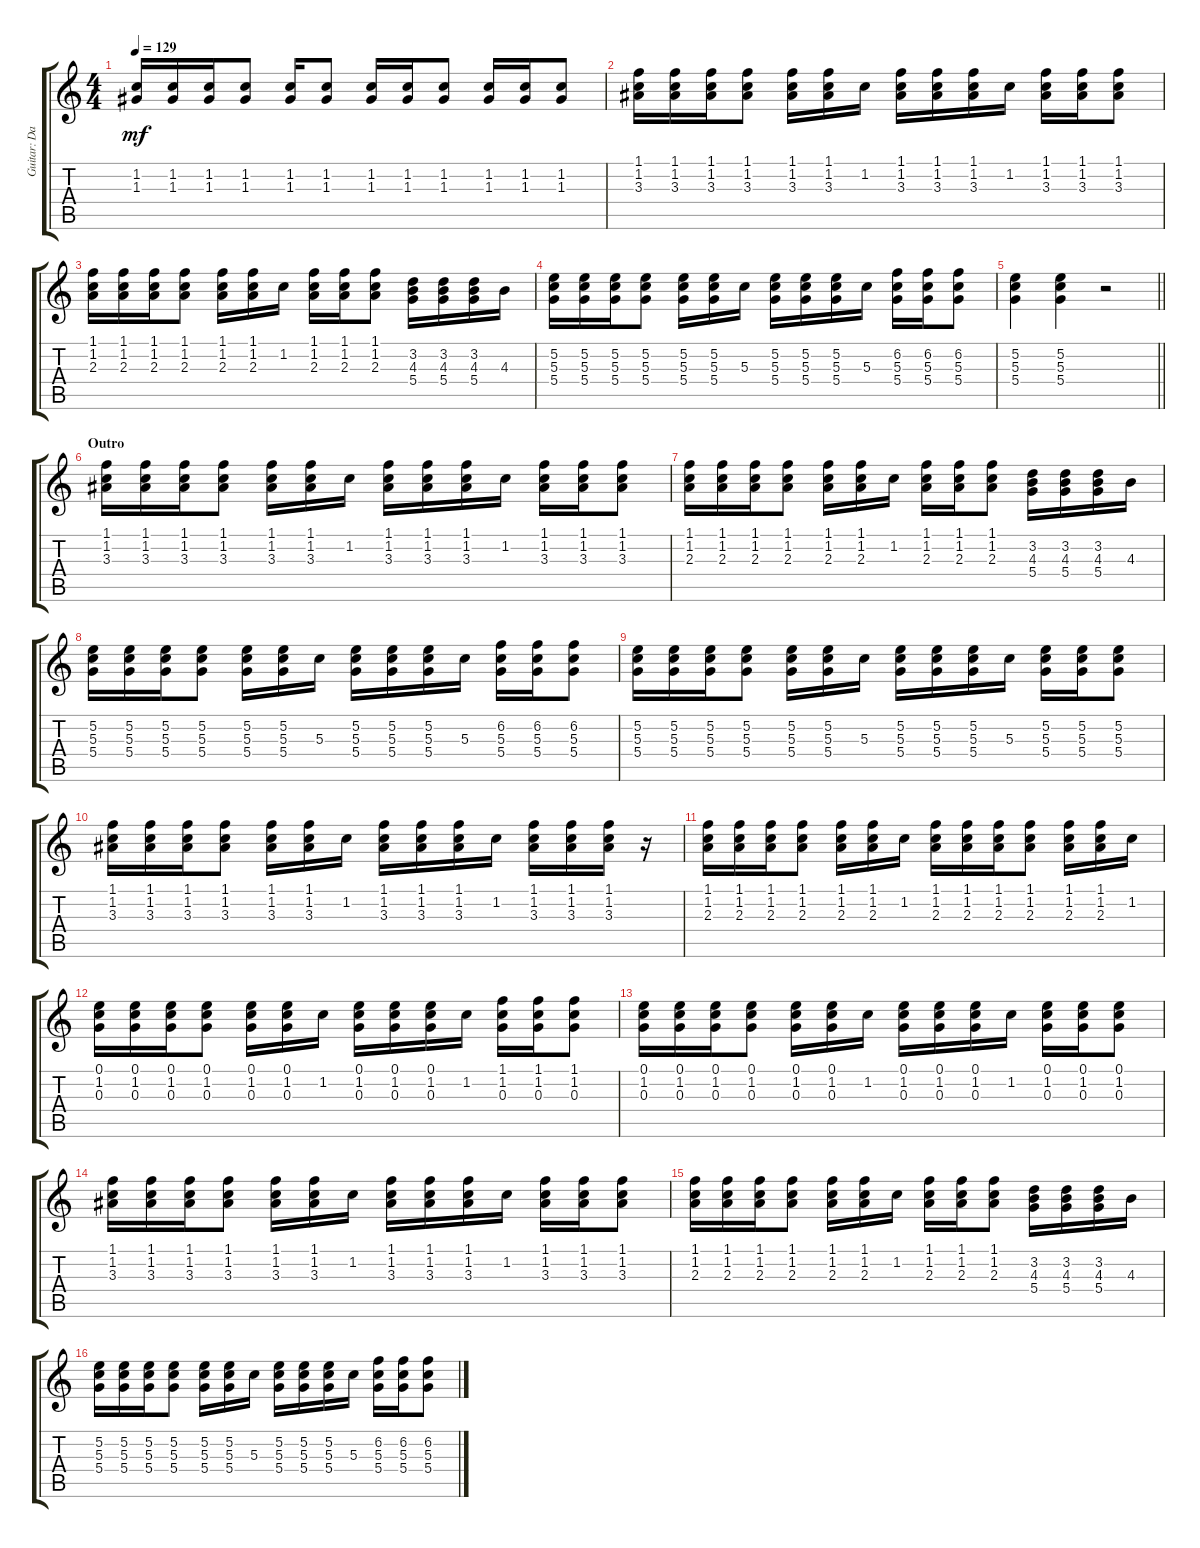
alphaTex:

\track ("Guitar: Dave" "Guitar: Da") {instrument electricguitarclean}
\staff {score tabs}
\tuning (E4 B3 G3 D3 A2 E2) {hide}
\ts (4 4)
\tempo 129
\clef g2
\ks c
(1.2 1.3).16{dy mf} (1.2 1.3).16 (1.2 1.3).16 (1.2 1.3).8 (1.2 1.3).16 (1.2 1.3).8 (1.2 1.3).16 (1.2 1.3).16 (1.2 1.3).8 (1.2 1.3).16 (1.2 1.3).16 (1.2 1.3).8 |
(1.1 1.2 3.3).16 (1.1 1.2 3.3).16 (1.1 1.2 3.3).16 (1.1 1.2 3.3).8 (1.1 1.2 3.3).16 (1.1 1.2 3.3).16 1.2.16 (1.1 1.2 3.3).16 (1.1 1.2 3.3).16 (1.1 1.2 3.3).16 1.2.16 (1.1 1.2 3.3).16 (1.1 1.2 3.3).16 (1.1 1.2 3.3).8 |
(1.1 1.2 2.3).16 (1.1 1.2 2.3).16 (1.1 1.2 2.3).16 (1.1 1.2 2.3).8 (1.1 1.2 2.3).16 (1.1 1.2 2.3).16 1.2.16 (1.1 1.2 2.3).16 (1.1 1.2 2.3).16 (1.1 1.2 2.3).8 (3.2 4.3 5.4).16 (3.2 4.3 5.4).16 (3.2 4.3 5.4).16 4.3.16 |
(5.2 5.3 5.4).16 (5.2 5.3 5.4).16 (5.2 5.3 5.4).16 (5.2 5.3 5.4).8 (5.2 5.3 5.4).16 (5.2 5.3 5.4).16 5.3.16 (5.2 5.3 5.4).16 (5.2 5.3 5.4).16 (5.2 5.3 5.4).16 5.3.16 (6.2 5.3 5.4).16 (6.2 5.3 5.4).16 (6.2 5.3 5.4).8 |
\barLineRight lightlight
(5.2 5.3 5.4).4 (5.2 5.3 5.4).4 r.2 |
\section ("" "Outro")
(1.1 1.2 3.3).16 (1.1 1.2 3.3).16 (1.1 1.2 3.3).16 (1.1 1.2 3.3).8 (1.1 1.2 3.3).16 (1.1 1.2 3.3).16 1.2.16 (1.1 1.2 3.3).16 (1.1 1.2 3.3).16 (1.1 1.2 3.3).16 1.2.16 (1.1 1.2 3.3).16 (1.1 1.2 3.3).16 (1.1 1.2 3.3).8 |
(1.1 1.2 2.3).16 (1.1 1.2 2.3).16 (1.1 1.2 2.3).16 (1.1 1.2 2.3).8 (1.1 1.2 2.3).16 (1.1 1.2 2.3).16 1.2.16 (1.1 1.2 2.3).16 (1.1 1.2 2.3).16 (1.1 1.2 2.3).8 (3.2 4.3 5.4).16 (3.2 4.3 5.4).16 (3.2 4.3 5.4).16 4.3.16 |
(5.2 5.3 5.4).16 (5.2 5.3 5.4).16 (5.2 5.3 5.4).16 (5.2 5.3 5.4).8 (5.2 5.3 5.4).16 (5.2 5.3 5.4).16 5.3.16 (5.2 5.3 5.4).16 (5.2 5.3 5.4).16 (5.2 5.3 5.4).16 5.3.16 (6.2 5.3 5.4).16 (6.2 5.3 5.4).16 (6.2 5.3 5.4).8 |
(5.2 5.3 5.4).16 (5.2 5.3 5.4).16 (5.2 5.3 5.4).16 (5.2 5.3 5.4).8 (5.2 5.3 5.4).16 (5.2 5.3 5.4).16 5.3.16 (5.2 5.3 5.4).16 (5.2 5.3 5.4).16 (5.2 5.3 5.4).16 5.3.16 (5.2 5.3 5.4).16 (5.2 5.3 5.4).16 (5.2 5.3 5.4).8 |
(1.1 1.2 3.3).16 (1.1 1.2 3.3).16 (1.1 1.2 3.3).16 (1.1 1.2 3.3).8 (1.1 1.2 3.3).16 (1.1 1.2 3.3).16 1.2.16 (1.1 1.2 3.3).16 (1.1 1.2 3.3).16 (1.1 1.2 3.3).16 1.2.16 (1.1 1.2 3.3).16 (1.1 1.2 3.3).16 (1.1 1.2 3.3).16 r.16 |
(1.1 1.2 2.3).16 (1.1 1.2 2.3).16 (1.1 1.2 2.3).16 (1.1 1.2 2.3).8 (1.1 1.2 2.3).16 (1.1 1.2 2.3).16 1.2.16 (1.1 1.2 2.3).16 (1.1 1.2 2.3).16 (1.1 1.2 2.3).16 (1.1 1.2 2.3).8 (1.1 1.2 2.3).16 (1.1 1.2 2.3).16 1.2.16 |
(0.1 1.2 0.3).16 (0.1 1.2 0.3).16 (0.1 1.2 0.3).16 (0.1 1.2 0.3).8 (0.1 1.2 0.3).16 (0.1 1.2 0.3).16 1.2.16 (0.1 1.2 0.3).16 (0.1 1.2 0.3).16 (0.1 1.2 0.3).16 1.2.16 (1.1 1.2 0.3).16 (1.1 1.2 0.3).16 (1.1 1.2 0.3).8 |
(0.1 1.2 0.3).16 (0.1 1.2 0.3).16 (0.1 1.2 0.3).16 (0.1 1.2 0.3).8 (0.1 1.2 0.3).16 (0.1 1.2 0.3).16 1.2.16 (0.1 1.2 0.3).16 (0.1 1.2 0.3).16 (0.1 1.2 0.3).16 1.2.16 (0.1 1.2 0.3).16 (0.1 1.2 0.3).16 (0.1 1.2 0.3).8 |
(1.1 1.2 3.3).16 (1.1 1.2 3.3).16 (1.1 1.2 3.3).16 (1.1 1.2 3.3).8 (1.1 1.2 3.3).16 (1.1 1.2 3.3).16 1.2.16 (1.1 1.2 3.3).16 (1.1 1.2 3.3).16 (1.1 1.2 3.3).16 1.2.16 (1.1 1.2 3.3).16 (1.1 1.2 3.3).16 (1.1 1.2 3.3).8 |
(1.1 1.2 2.3).16 (1.1 1.2 2.3).16 (1.1 1.2 2.3).16 (1.1 1.2 2.3).8 (1.1 1.2 2.3).16 (1.1 1.2 2.3).16 1.2.16 (1.1 1.2 2.3).16 (1.1 1.2 2.3).16 (1.1 1.2 2.3).8 (3.2 4.3 5.4).16 (3.2 4.3 5.4).16 (3.2 4.3 5.4).16 4.3.16 |
(5.2 5.3 5.4).16 (5.2 5.3 5.4).16 (5.2 5.3 5.4).16 (5.2 5.3 5.4).8 (5.2 5.3 5.4).16 (5.2 5.3 5.4).16 5.3.16 (5.2 5.3 5.4).16 (5.2 5.3 5.4).16 (5.2 5.3 5.4).16 5.3.16 (6.2 5.3 5.4).16 (6.2 5.3 5.4).16 (6.2 5.3 5.4).8
